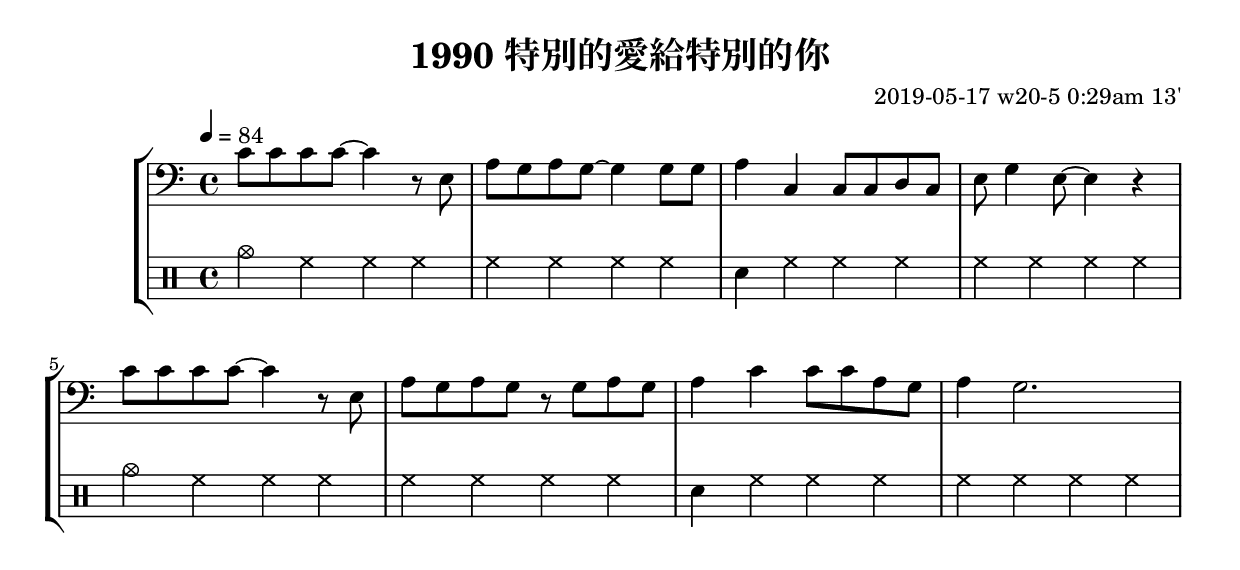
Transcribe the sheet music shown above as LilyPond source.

\header {
  title = "1990 特別的愛給特別的你"
  composer = "2019-05-17 w20-5 0:29am 13'"
}
\language english

repeatTimes = 1
%60s/84 beats * 9 bars*4 beats per bar*10 times = 0.7 * 360

melodyOne = {
c'8 c' c' c' ~ c'4 r8 e|
    a g a g~ g4 

    g8 g |
    a4 c c8 c d c|
    e g4 e8~ e4 r |
    }

melodyTwo = {
c'8 c' c' c' ~ c'4 r8 e| 
    a g a g r g a g
    a4 c' c'8 c' a g
    a4 g2.%~ | g1 |
    }


%2019/08/14 w33/3 3:45am
metronome = \drummode{
 crashcymbal4 hh hh hh |
 hh hh hh hh |
 sn hh hh hh |
 hh hh hh hh |
 cymc hh hh hh |
 hh hh hh hh |
 sn hh hh hh |
 hh hh hh hh |
 %hh hh hh hh |




}

brokenChord =  \transpose c c' {
  c e g e |
  c e g e |
  c e g e |
  c e g e |
  c e g e |
  c e g e |
  c e g e |
  c e g e |
  % c e g e |

  


}

#(define (myDynamics dynamic)
    (if (equal? dynamic "rfz")
      0.9
      (default-dynamic-absolute-volume dynamic)))



\score {
  \new StaffGroup <<



  %as

  %2019/08/15 w32/4 11:52am
  %\new Staff \with {midiInstrument = #"acoustic guitar (steel)"}
 % \new Staff \with {midiInstrument = #"overdriven guitar"}
  %\new Staff \with {midiInstrument = #"flute"}

 % \set Score.dynamicAbsoluteVolumeFunction = #myDynamics
  %\relative c'
   
   \transpose c c{
  {
   \key c \major
    \clef bass
    \tempo 4=84
  \repeat unfold \repeatTimes 
    \melodyOne \break
    \melodyTwo \break

    }
  
  }


  

  \drums {\repeat unfold \repeatTimes \metronome}
  
  %\new Staff {\repeat unfold \repeatTimes \brokenChord}
  >>

  \layout {}
  \midi {}
}